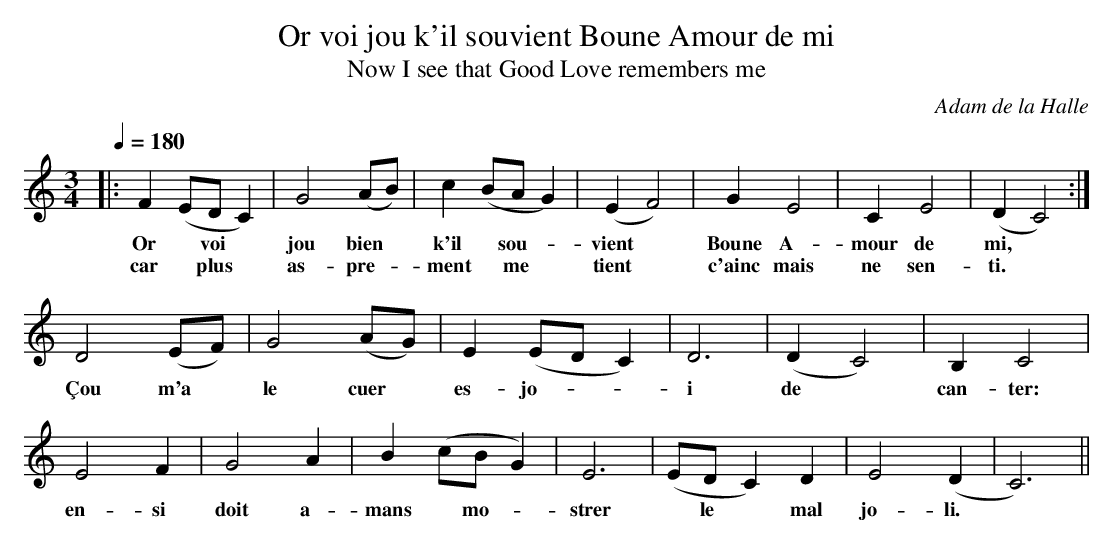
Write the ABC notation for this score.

X:1
T:Or voi jou k'il souvient Boune Amour de mi
T:Now I see that Good Love remembers me
C:Adam de la Halle
%%score 1
M:3/4
L:1/4
Q:180
K:Cmaj
V:1
|: F (E/D/C) | G2 (A/B/) | c (B/A/G) | (E F2) | G E2 | C E2 | (D C2) :|
w:Or *voi* jou bien* k'il *sou-* vient* Boune A- mour de mi,*
w:car *plus* as- pre-* ment *me* tient* c'ainc mais ne sen- ti.*
D2 (E/F/) | G2 (A/G/) | E (E/D/C) | D3 | (D C2) | B, C2 |
w:Çou m'a* le cuer* es- jo-** i de* can- ter:
E2 F | G2 A | B (c/B/G) | E3 | (E/D/C) D | E2 (D | C3) ||
w:en- si doit a- mans *mo-* strer *le* mal jo- li.*
V:2
+ppp+ [C,G,c]81
V:3 clef=perc
|: |1-26 +mf+ [AC]/C/[CA]A/A/ :| [AC]/C/C/
